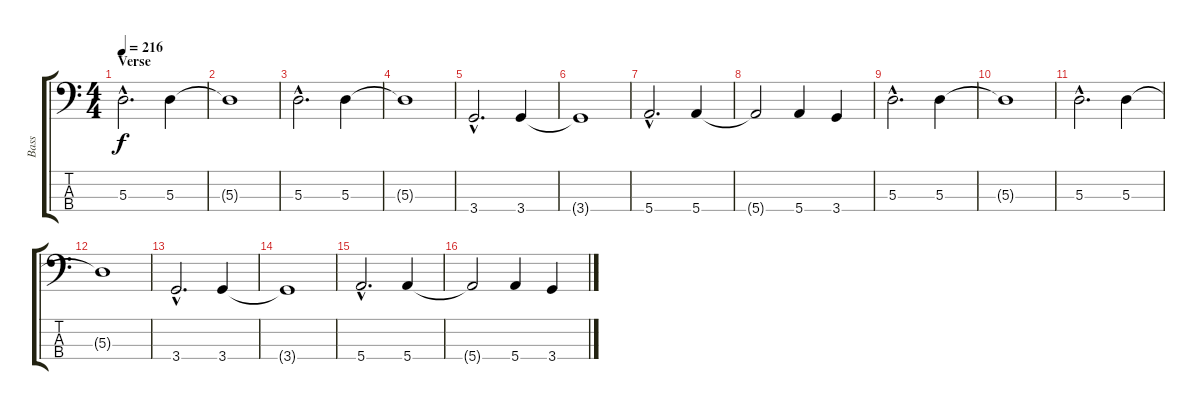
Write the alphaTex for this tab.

\track ("Bass" "Bass") {instrument slapbass2}
\staff {score tabs}
\tuning (G2 D2 A1 E1) {hide}
\ts (4 4)
\section ("" "Verse")
\tempo 216
\clef f4
\ks c
5.3{hac}.2{d dy f} 5.3.4 |
5.3{t}.1 |
5.3{hac}.2{d} 5.3.4 |
5.3{t}.1 |
3.4{hac}.2{d} 3.4.4 |
3.4{t}.1 |
5.4{hac}.2{d} 5.4.4 |
5.4{t}.2 5.4.4 3.4.4 |
5.3{hac}.2{d} 5.3.4 |
5.3{t}.1 |
5.3{hac}.2{d} 5.3.4 |
5.3{t}.1 |
3.4{hac}.2{d} 3.4.4 |
3.4{t}.1 |
5.4{hac}.2{d} 5.4.4 |
5.4{t}.2 5.4.4 3.4.4
